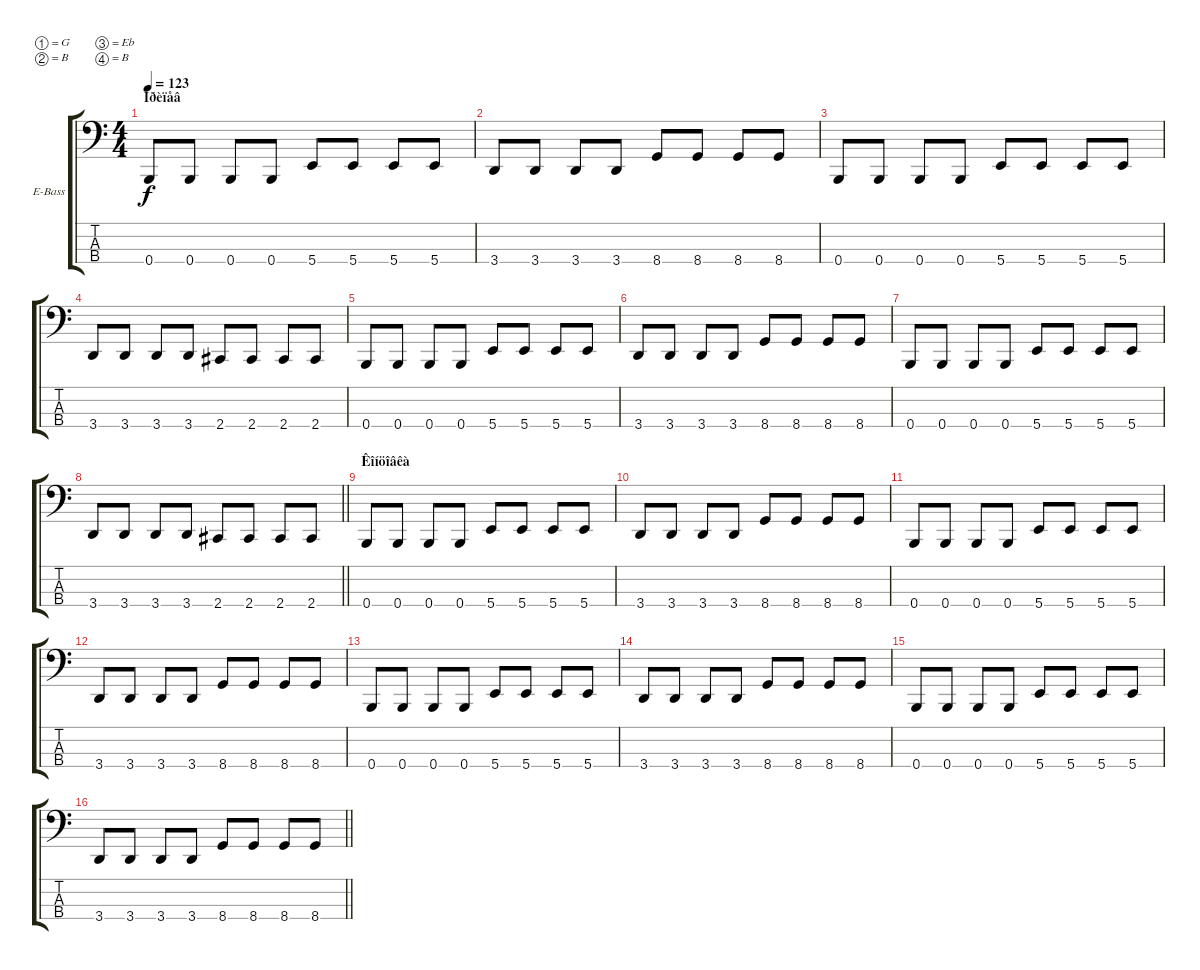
\bracketExtendMode groupsimilarinstruments
\firstSystemTrackNameOrientation horizontal
\otherSystemsTrackNameOrientation horizontal
\track ("Áàñ" "E-Bass") {instrument electricbassfinger}
\staff {score tabs}
\tuning (G2 B1 Eb2 B0)
\ts (4 4)
\section ("" "Ïðèïåâ")
\tempo 123
\clef f4
\ks c
0.4.8{dy f} 0.4.8 0.4.8 0.4.8 5.4.8 5.4.8 5.4.8 5.4.8 |
3.4.8 3.4.8 3.4.8 3.4.8 8.4.8 8.4.8 8.4.8 8.4.8 |
0.4.8 0.4.8 0.4.8 0.4.8 5.4.8 5.4.8 5.4.8 5.4.8 |
3.4.8 3.4.8 3.4.8 3.4.8 2.4.8 2.4.8 2.4.8 2.4.8 |
0.4.8 0.4.8 0.4.8 0.4.8 5.4.8 5.4.8 5.4.8 5.4.8 |
3.4.8 3.4.8 3.4.8 3.4.8 8.4.8 8.4.8 8.4.8 8.4.8 |
0.4.8 0.4.8 0.4.8 0.4.8 5.4.8 5.4.8 5.4.8 5.4.8 |
\barLineRight lightlight
3.4.8 3.4.8 3.4.8 3.4.8 2.4.8 2.4.8 2.4.8 2.4.8 |
\section ("" "Êîíöîâêà")
0.4.8 0.4.8 0.4.8 0.4.8 5.4.8 5.4.8 5.4.8 5.4.8 |
3.4.8 3.4.8 3.4.8 3.4.8 8.4.8 8.4.8 8.4.8 8.4.8 |
0.4.8 0.4.8 0.4.8 0.4.8 5.4.8 5.4.8 5.4.8 5.4.8 |
3.4.8 3.4.8 3.4.8 3.4.8 8.4.8 8.4.8 8.4.8 8.4.8 |
0.4.8 0.4.8 0.4.8 0.4.8 5.4.8 5.4.8 5.4.8 5.4.8 |
3.4.8 3.4.8 3.4.8 3.4.8 8.4.8 8.4.8 8.4.8 8.4.8 |
0.4.8 0.4.8 0.4.8 0.4.8 5.4.8 5.4.8 5.4.8 5.4.8 |
\barLineRight lightlight
3.4.8 3.4.8 3.4.8 3.4.8 8.4.8 8.4.8 8.4.8 8.4.8
